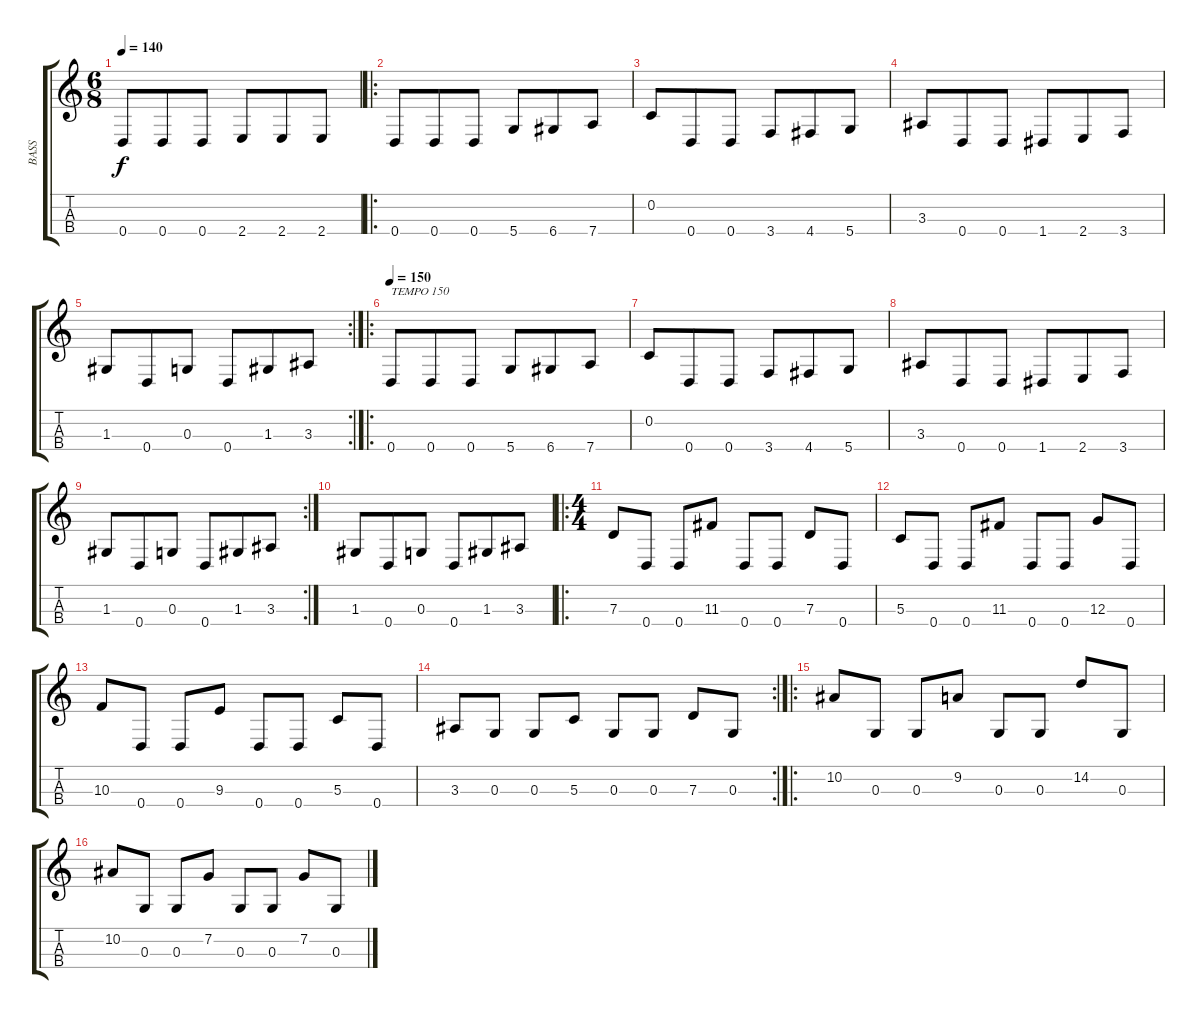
\track ("BASS" "BASS") {instrument electricbassfinger}
\staff {score tabs}
\tuning (F3 C3 G2 D2) {hide}
\ts (6 8)
\tempo 140
\clef g2
\ks c
0.4.8{dy f} 0.4.8 0.4.8 2.4.8 2.4.8 2.4.8 |
\ro
0.4.8 0.4.8 0.4.8 5.4.8 6.4.8 7.4.8 |
0.2.8 0.4.8 0.4.8 3.4.8 4.4.8 5.4.8 |
3.3.8 0.4.8 0.4.8 1.4.8 2.4.8 3.4.8 |
\rc 2
1.3.8 0.4.8 0.3.8 0.4.8 1.3.8 3.3.8 |
\ro
\tempo 150
0.4.8{txt "TEMPO 150"} 0.4.8 0.4.8 5.4.8 6.4.8 7.4.8 |
0.2.8 0.4.8 0.4.8 3.4.8 4.4.8 5.4.8 |
3.3.8 0.4.8 0.4.8 1.4.8 2.4.8 3.4.8 |
\rc 2
1.3.8 0.4.8 0.3.8 0.4.8 1.3.8 3.3.8 |
1.3.8 0.4.8 0.3.8 0.4.8 1.3.8 3.3.8 |
\ro
\ts (4 4)
7.3.8 0.4.8 0.4.8 11.3.8 0.4.8 0.4.8 7.3.8 0.4.8 |
5.3.8 0.4.8 0.4.8 11.3.8 0.4.8 0.4.8 12.3.8 0.4.8 |
10.3.8 0.4.8 0.4.8 9.3.8 0.4.8 0.4.8 5.3.8 0.4.8 |
\rc 2
3.3.8 0.3.8 0.3.8 5.3.8 0.3.8 0.3.8 7.3.8 0.3.8 |
\ro
10.2.8 0.3.8 0.3.8 9.2.8 0.3.8 0.3.8 14.2.8 0.3.8 |
10.2.8 0.3.8 0.3.8 7.2.8 0.3.8 0.3.8 7.2.8 0.3.8
